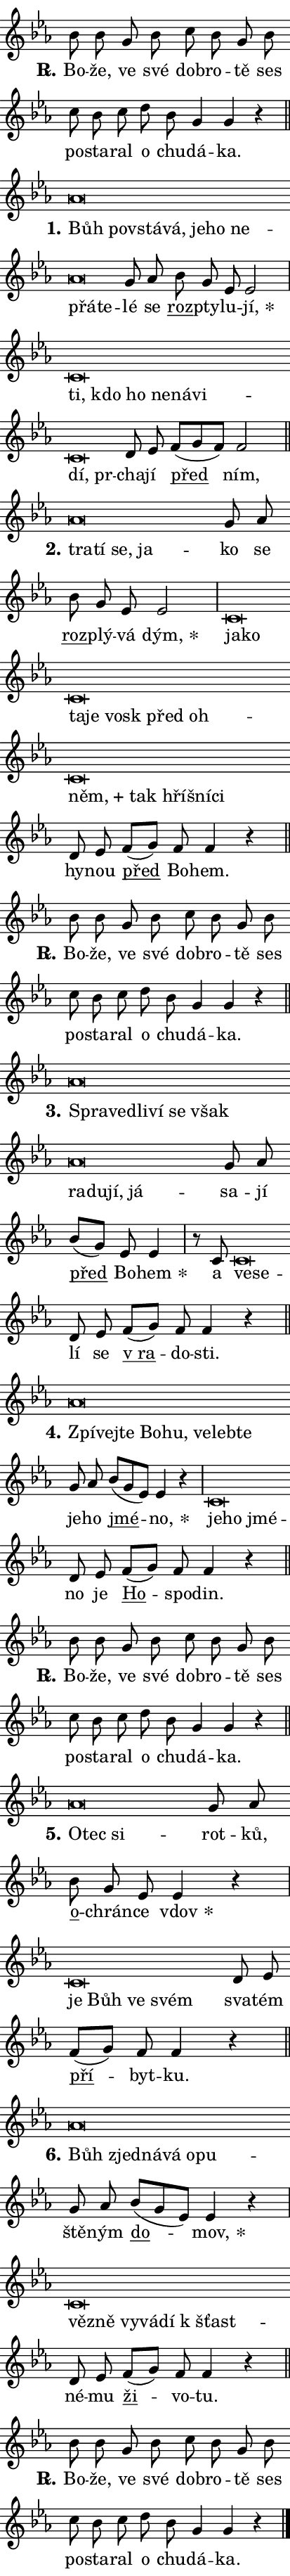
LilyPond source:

\version "2.24.0"
\header { tagline = "" }
\paper {
  indent = 0\cm
  top-margin = 0\cm
  right-margin = 0\cm
  bottom-margin = 0\cm
  left-margin = 0\cm
  paper-width = 7\cm
  page-breaking = #ly:one-page-breaking
  system-system-spacing.basic-distance = #11
  score-system-spacing.basic-distance = #11
  ragged-last = ##f
}


%% Author: Thomas Morley
%% https://lists.gnu.org/archive/html/lilypond-user/2020-05/msg00002.html
#(define (line-position grob)
"Returns position of @var[grob} in current system:
   @code{'start}, if at first time-step
   @code{'end}, if at last time-step
   @code{'middle} otherwise
"
  (let* ((col (ly:item-get-column grob))
         (ln (ly:grob-object col 'left-neighbor))
         (rn (ly:grob-object col 'right-neighbor))
         (col-to-check-left (if (ly:grob? ln) ln col))
         (col-to-check-right (if (ly:grob? rn) rn col))
         (break-dir-left
           (and
             (ly:grob-property col-to-check-left 'non-musical #f)
             (ly:item-break-dir col-to-check-left)))
         (break-dir-right
           (and
             (ly:grob-property col-to-check-right 'non-musical #f)
             (ly:item-break-dir col-to-check-right))))
        (cond ((eqv? 1 break-dir-left) 'start)
              ((eqv? -1 break-dir-right) 'end)
              (else 'middle))))

#(define (tranparent-at-line-position vctor)
  (lambda (grob)
  "Relying on @code{line-position} select the relevant enry from @var{vctor}.
Used to determine transparency,"
    (case (line-position grob)
      ((end) (not (vector-ref vctor 0)))
      ((middle) (not (vector-ref vctor 1)))
      ((start) (not (vector-ref vctor 2))))))

noteHeadBreakVisibility =
#(define-music-function (break-visibility)(vector?)
"Makes @code{NoteHead}s transparent relying on @var{break-visibility}"
#{
  \override NoteHead.transparent =
    #(tranparent-at-line-position break-visibility)
#})

#(define delete-ledgers-for-transparent-note-heads
  (lambda (grob)
    "Reads whether a @code{NoteHead} is transparent.
If so this @code{NoteHead} is removed from @code{'note-heads} from
@var{grob}, which is supposed to be @code{LedgerLineSpanner}.
As a result ledgers are not printed for this @code{NoteHead}"
    (let* ((nhds-array (ly:grob-object grob 'note-heads))
           (nhds-list
             (if (ly:grob-array? nhds-array)
                 (ly:grob-array->list nhds-array)
                 '()))
           ;; Relies on the transparent-property being done before
           ;; Staff.LedgerLineSpanner.after-line-breaking is executed.
           ;; This is fragile ...
           (to-keep
             (remove
               (lambda (nhd)
                 (ly:grob-property nhd 'transparent #f))
               nhds-list)))
      ;; TODO find a better method to iterate over grob-arrays, similiar
      ;; to filter/remove etc for lists
      ;; For now rebuilt from scratch
      (set! (ly:grob-object grob 'note-heads)  '())
      (for-each
        (lambda (nhd)
          (ly:pointer-group-interface::add-grob grob 'note-heads nhd))
        to-keep))))

hideNotes = {
  \noteHeadBreakVisibility #begin-of-line-visible
}
unHideNotes = {
  \noteHeadBreakVisibility #all-visible
}

% work-around for resetting accidentals
% https://lilypond.org/doc/v2.23/Documentation/notation/displaying-rhythms#unmetered-music
cadenzaMeasure = {
  \cadenzaOff
  \partial 1024 s1024
  \cadenzaOn
}

#(define-markup-command (accent layout props text) (markup?)
  "Underline accented syllable"
  (interpret-markup layout props
    #{\markup \override #'(offset . 4.3) \underline { #text }#}))

responsum = \markup \concat {
  "R" \hspace #-1.05 \path #0.1 #'((moveto 0 0.07) (lineto 0.9 0.8)) \hspace #0.05 "."
}

\layout {
    \context {
        \Staff
        \remove "Time_signature_engraver"
        \override LedgerLineSpanner.after-line-breaking = #delete-ledgers-for-transparent-note-heads
    }
    \context {
        \Voice {
            \override NoteHead.output-attributes = #'((class . "notehead"))
            \override Hairpin.height = #0.55
        }
    }
    \context {
        \Lyrics {
            \override StanzaNumber.output-attributes = #'((class . "stanzanumber"))
            \override LyricSpace.minimum-distance = #0.9
            \override LyricText.font-name = #"TeX Gyre Schola"
            \override LyricText.font-size = 1
            \override StanzaNumber.font-name = #"TeX Gyre Schola Bold"
            \override StanzaNumber.font-size = 1
        }
    }
}

% magnetic-lyrics.ily
%
%   written by
%     Jean Abou Samra <jean@abou-samra.fr>
%     Werner Lemberg <wl@gnu.org>
%
%   adapted by
%     Jiri Hon <jiri.hon@gmail.com>
%
% Version 2022-Apr-15

% https://www.mail-archive.com/lilypond-user@gnu.org/msg149350.html

#(define (Left_hyphen_pointer_engraver context)
   "Collect syllable-hyphen-syllable occurrences in lyrics and store
them in properties.  This engraver only looks to the left.  For
example, if the lyrics input is @code{foo -- bar}, it does the
following.

@itemize @bullet
@item
Set the @code{text} property of the @code{LyricHyphen} grob between
@q{foo} and @q{bar} to @code{foo}.

@item
Set the @code{left-hyphen} property of the @code{LyricText} grob with
text @q{foo} to the @code{LyricHyphen} grob between @q{foo} and
@q{bar}.
@end itemize

Use this auxiliary engraver in combination with the
@code{lyric-@/text::@/apply-@/magnetic-@/offset!} hook."
   (let ((hyphen #f)
         (text #f))
     (make-engraver
      (acknowledgers
       ((lyric-syllable-interface engraver grob source-engraver)
        (set! text grob)))
      (end-acknowledgers
       ((lyric-hyphen-interface engraver grob source-engraver)
        ;(when (not (grob::has-interface grob 'lyric-space-interface))
          (set! hyphen grob)));)
      ((stop-translation-timestep engraver)
       (when (and text hyphen)
         (ly:grob-set-object! text 'left-hyphen hyphen))
       (set! text #f)
       (set! hyphen #f)))))

#(define (lyric-text::apply-magnetic-offset! grob)
   "If the space between two syllables is less than the value in
property @code{LyricText@/.details@/.squash-threshold}, move the right
syllable to the left so that it gets concatenated with the left
syllable.

Use this function as a hook for
@code{LyricText@/.after-@/line-@/breaking} if the
@code{Left_@/hyphen_@/pointer_@/engraver} is active."
   (let ((hyphen (ly:grob-object grob 'left-hyphen #f)))
     (when hyphen
       (let ((left-text (ly:spanner-bound hyphen LEFT)))
         (when (grob::has-interface left-text 'lyric-syllable-interface)
           (let* ((common (ly:grob-common-refpoint grob left-text X))
                  (this-x-ext (ly:grob-extent grob common X))
                  (left-x-ext
                   (begin
                     ;; Trigger magnetism for left-text.
                     (ly:grob-property left-text 'after-line-breaking)
                     (ly:grob-extent left-text common X)))
                  ;; `delta` is the gap width between two syllables.
                  (delta (- (interval-start this-x-ext)
                            (interval-end left-x-ext)))
                  (details (ly:grob-property grob 'details))
                  (threshold (assoc-get 'squash-threshold details 0.2)))
             (when (< delta threshold)
               (let* (;; We have to manipulate the input text so that
                      ;; ligatures crossing syllable boundaries are not
                      ;; disabled.  For languages based on the Latin
                      ;; script this is essentially a beautification.
                      ;; However, for non-Western scripts it can be a
                      ;; necessity.
                      (lt (ly:grob-property left-text 'text))
                      (rt (ly:grob-property grob 'text))
                      (is-space (grob::has-interface hyphen 'lyric-space-interface))
                      (space (if is-space " " ""))
                      (space-markup (grob-interpret-markup grob " "))
                      (space-size (interval-length (ly:stencil-extent space-markup X)))
                      (extra-delta (if is-space space-size 0))
                      ;; Append new syllable.
                      (ltrt-space (if (and (string? lt) (string? rt))
                                (string-append lt space rt)
                                (make-concat-markup (list lt space rt))))
                      ;; Right-align `ltrt` to the right side.
                      (ltrt-space-markup (grob-interpret-markup
                               grob
                               (make-translate-markup
                                (cons (interval-length this-x-ext) 0)
                                (make-right-align-markup ltrt-space)))))
                 (begin
                   ;; Don't print `left-text`.
                   (ly:grob-set-property! left-text 'stencil #f)
                   ;; Set text and stencil (which holds all collected
                   ;; syllables so far) and shift it to the left.
                   (ly:grob-set-property! grob 'text ltrt-space)
                   (ly:grob-set-property! grob 'stencil ltrt-space-markup)
                   (ly:grob-translate-axis! grob (- (- delta extra-delta)) X))))))))))


#(define (lyric-hyphen::displace-bounds-first grob)
   ;; Make very sure this callback isn't triggered too early.
   (let ((left (ly:spanner-bound grob LEFT))
         (right (ly:spanner-bound grob RIGHT)))
     (ly:grob-property left 'after-line-breaking)
     (ly:grob-property right 'after-line-breaking)
     (ly:lyric-hyphen::print grob)))

squashThreshold = #0.4

\layout {
  \context {
    \Lyrics
    \consists #Left_hyphen_pointer_engraver
    \override LyricText.after-line-breaking =
      #lyric-text::apply-magnetic-offset!
    \override LyricHyphen.stencil = #lyric-hyphen::displace-bounds-first
    \override LyricText.details.squash-threshold = \squashThreshold
    \override LyricHyphen.minimum-distance = 0
    \override LyricHyphen.minimum-length = \squashThreshold
  }
}

squash = \override LyricText.details.squash-threshold = 9999
unSquash = \override LyricText.details.squash-threshold = \squashThreshold

left = \override LyricText.self-alignment-X = #LEFT
unLeft = \revert LyricText.self-alignment-X

starOffset = #(lambda (grob) 
                (let ((x_offset (ly:self-alignment-interface::aligned-on-x-parent grob)))
                  (if (= x_offset 0) 0 (+ x_offset 1.2))))

star = #(define-music-function (syllable)(string?)
"Append star separator at the end of a syllable"
#{
  \once \override LyricText.X-offset = #starOffset
  \lyricmode { \markup {
    #syllable
    \override #'((font-name . "TeX Gyre Schola Bold")) \hspace #0.2 \lower #0.65 \larger "*"
  } }
#})

starAccent = #(define-music-function (syllable)(string?)
"Append star separator at the end of a syllable and make accent"
#{
  \once \override LyricText.X-offset = #starOffset
  \lyricmode { \markup {
    \accent #syllable
    \override #'((font-name . "TeX Gyre Schola Bold")) \hspace #0.2 \lower #0.65 \larger "*"
  } }
#})

breath = #(define-music-function (syllable)(string?)
"Append breathing indicator at the end of a syllable"
#{
  \lyricmode { \markup { #syllable "+" } }
#})

optionalBreath = #(define-music-function (syllable)(string?)
"Append optional breathing indicator at the end of a syllable"
#{
  \lyricmode { \markup { #syllable "(+)" } }
#})


\score {
    <<
        \new Voice = "melody" { \cadenzaOn \key es \major \relative { bes'8 bes g bes c bes g bes \bar "" c bes c \bar "" d bes g4 g r \cadenzaMeasure \bar "||" \break } }
        \new Lyrics \lyricsto "melody" { \lyricmode { \set stanza = \responsum
Bo -- že, ve své dob -- ro -- tě ses po -- sta -- ral o chu -- dá -- ka. } }
    >>
    \layout {}
}

\score {
    <<
        \new Voice = "melody" { \cadenzaOn \key es \major \relative { as'\breve*1/16 \hideNotes \breve*1/16 \bar "" \breve*1/16 \bar "" \breve*1/16 \bar "" \breve*1/16 \bar "" \breve*1/16 \bar "" \breve*1/16 \bar "" \breve*1/16 \breve*1/16 \bar "" \unHideNotes g8 as \bar "" bes g es es2 \cadenzaMeasure \bar "|" c\breve*1/16 \hideNotes \breve*1/16 \bar "" \breve*1/16 \bar "" \breve*1/16 \bar "" \breve*1/16 \bar "" \breve*1/16 \bar "" \breve*1/16 \breve*1/16 \bar "" \unHideNotes d8 es \bar "" f[( g f)] f2 \cadenzaMeasure \bar "||" \break } }
        \new Lyrics \lyricsto "melody" { \lyricmode { \set stanza = "1."
\left Bůh \squash po -- vstá -- vá, je -- ho ne -- přá -- te -- \unLeft \unSquash lé se \markup \accent roz -- pty -- lu -- \star jí, \left ti, \squash kdo ho ne -- ná -- vi -- dí, pr -- \unLeft \unSquash cha -- jí \markup \accent před ním, } }
    >>
    \layout {}
}

\score {
    <<
        \new Voice = "melody" { \cadenzaOn \key es \major \relative { as'\breve*1/16 \hideNotes \breve*1/16 \bar "" \breve*1/16 \breve*1/16 \bar "" \unHideNotes g8 as \bar "" bes g es es2 \cadenzaMeasure \bar "|" c\breve*1/16 \hideNotes \breve*1/16 \bar "" \breve*1/16 \bar "" \breve*1/16 \bar "" \breve*1/16 \bar "" \breve*1/16 \bar "" \breve*1/16 \bar "" \breve*1/16 \bar "" \breve*1/16 \bar "" \breve*1/16 \bar "" \breve*1/16 \breve*1/16 \bar "" \unHideNotes d8 es \bar "" f[( g)] f f4 r \cadenzaMeasure \bar "||" \break } }
        \new Lyrics \lyricsto "melody" { \lyricmode { \set stanza = "2."
\left tra -- \squash tí se, ja -- \unLeft \unSquash ko se \markup \accent roz -- plý -- vá \star dým, \left ja -- \squash ko ta -- je vosk před oh -- \breath "něm," tak hří -- šní -- ci \unLeft \unSquash hy -- nou \markup \accent před Bo -- hem. } }
    >>
    \layout {}
}

\score {
    <<
        \new Voice = "melody" { \cadenzaOn \key es \major \relative { bes'8 bes g bes c bes g bes \bar "" c bes c \bar "" d bes g4 g r \cadenzaMeasure \bar "||" \break } }
        \new Lyrics \lyricsto "melody" { \lyricmode { \set stanza = \responsum
Bo -- že, ve své dob -- ro -- tě ses po -- sta -- ral o chu -- dá -- ka. } }
    >>
    \layout {}
}

\score {
    <<
        \new Voice = "melody" { \cadenzaOn \key es \major \relative { as'\breve*1/16 \hideNotes \breve*1/16 \bar "" \breve*1/16 \bar "" \breve*1/16 \bar "" \breve*1/16 \bar "" \breve*1/16 \bar "" \breve*1/16 \bar "" \breve*1/16 \bar "" \breve*1/16 \breve*1/16 \bar "" \unHideNotes g8 as \bar "" bes[( g)] es es4 \cadenzaMeasure \bar "|" r8 c8 c\breve*1/16 \hideNotes \breve*1/16 \bar "" \unHideNotes d8 es \bar "" f[( g)] f f4 r \cadenzaMeasure \bar "||" \break } }
        \new Lyrics \lyricsto "melody" { \lyricmode { \set stanza = "3."
\left Spra -- \squash ve -- dli -- ví se však ra -- du -- jí, já -- \unLeft \unSquash sa -- jí \markup \accent před Bo -- \star hem a \left ve -- \squash se -- \unLeft \unSquash lí se \markup \accent "v ra" -- do -- sti. } }
    >>
    \layout {}
}

\score {
    <<
        \new Voice = "melody" { \cadenzaOn \key es \major \relative { as'\breve*1/16 \hideNotes \breve*1/16 \bar "" \breve*1/16 \bar "" \breve*1/16 \bar "" \breve*1/16 \bar "" \breve*1/16 \bar "" \breve*1/16 \breve*1/16 \bar "" \unHideNotes g8 as \bar "" bes[( g es)] es4 r \cadenzaMeasure \bar "|" c\breve*1/16 \hideNotes \breve*1/16 \breve*1/16 \bar "" \unHideNotes d8 es \bar "" f[( g)] f f4 r \cadenzaMeasure \bar "||" \break } }
        \new Lyrics \lyricsto "melody" { \lyricmode { \set stanza = "4."
\left Zpí -- \squash vej -- te Bo -- hu, ve -- leb -- te \unLeft \unSquash je -- ho \markup \accent jmé -- \star no, \left je -- \squash ho jmé -- \unLeft \unSquash no je \markup \accent Ho -- spo -- din. } }
    >>
    \layout {}
}

\score {
    <<
        \new Voice = "melody" { \cadenzaOn \key es \major \relative { bes'8 bes g bes c bes g bes \bar "" c bes c \bar "" d bes g4 g r \cadenzaMeasure \bar "||" \break } }
        \new Lyrics \lyricsto "melody" { \lyricmode { \set stanza = \responsum
Bo -- že, ve své dob -- ro -- tě ses po -- sta -- ral o chu -- dá -- ka. } }
    >>
    \layout {}
}

\score {
    <<
        \new Voice = "melody" { \cadenzaOn \key es \major \relative { as'\breve*1/16 \hideNotes \breve*1/16 \breve*1/16 \bar "" \unHideNotes g8 as \bar "" bes g es es4 r \cadenzaMeasure \bar "|" c\breve*1/16 \hideNotes \breve*1/16 \bar "" \breve*1/16 \breve*1/16 \bar "" \unHideNotes d8 es \bar "" f[( g)] f f4 r \cadenzaMeasure \bar "||" \break } }
        \new Lyrics \lyricsto "melody" { \lyricmode { \set stanza = "5."
\left O -- \squash tec si -- \unLeft \unSquash rot -- ků, \markup \accent o -- chrán -- ce \star vdov \left je \squash Bůh ve svém \unLeft \unSquash sva -- tém \markup \accent pří -- byt -- ku. } }
    >>
    \layout {}
}

\score {
    <<
        \new Voice = "melody" { \cadenzaOn \key es \major \relative { as'\breve*1/16 \hideNotes \breve*1/16 \bar "" \breve*1/16 \bar "" \breve*1/16 \bar "" \breve*1/16 \breve*1/16 \bar "" \unHideNotes g8 as \bar "" bes[( g es)] es4 r \cadenzaMeasure \bar "|" c\breve*1/16 \hideNotes \breve*1/16 \bar "" \breve*1/16 \bar "" \breve*1/16 \bar "" \breve*1/16 \breve*1/16 \bar "" \unHideNotes d8 es \bar "" f[( g)] f f4 r \cadenzaMeasure \bar "||" \break } }
        \new Lyrics \lyricsto "melody" { \lyricmode { \set stanza = "6."
\left Bůh \squash zjed -- ná -- vá o -- pu -- \unLeft \unSquash ště -- ným \markup \accent do -- \star mov, \left věz -- \squash ně vy -- vá -- dí "k šťast" -- \unLeft \unSquash né -- mu \markup \accent ži -- vo -- tu. } }
    >>
    \layout {}
}

\score {
    <<
        \new Voice = "melody" { \cadenzaOn \key es \major \relative { bes'8 bes g bes c bes g bes \bar "" c bes c \bar "" d bes g4 g r \cadenzaMeasure \bar "||" \break } \bar "|." }
        \new Lyrics \lyricsto "melody" { \lyricmode { \set stanza = \responsum
Bo -- že, ve své dob -- ro -- tě ses po -- sta -- ral o chu -- dá -- ka. } }
    >>
    \layout {}
}
